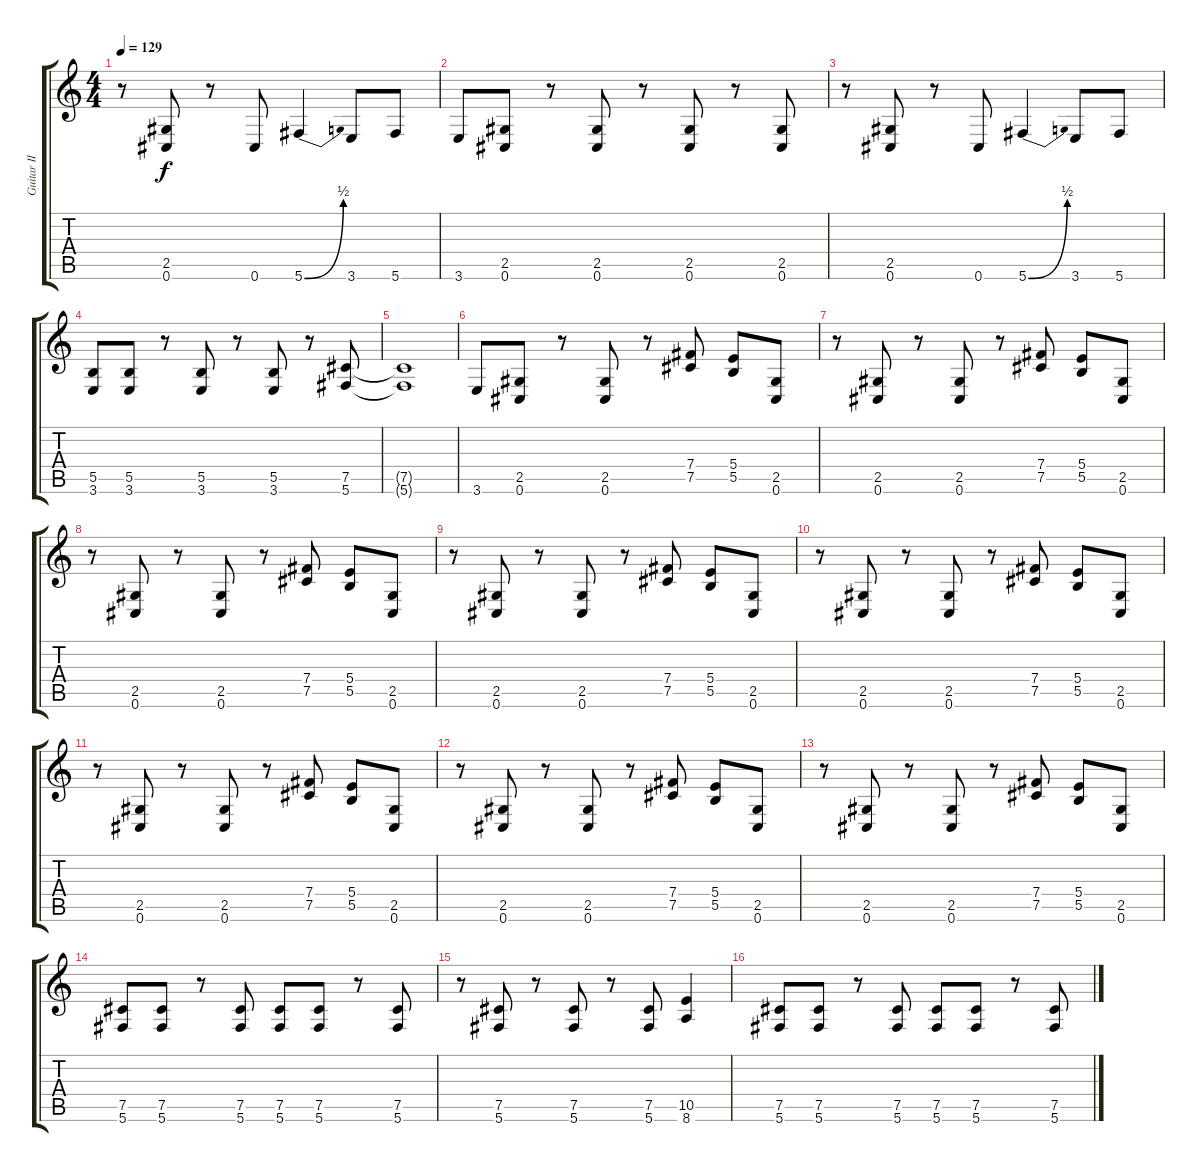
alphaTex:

\track ("Guitar II" "Guitar II") {instrument distortionguitar}
\staff {score tabs}
\tuning (Db4 Ab3 E3 B2 Gb2 Db2) {hide}
\ts (4 4)
\tempo 129
\clef g2
\ks c
r.8{dy f} (2.5 0.6).8 r.8 0.6.8 5.6{be (bend 0 0 60 2)}.4 3.6.8 5.6.8 |
3.6.8 (2.5 0.6).8 r.8 (2.5 0.6).8 r.8 (2.5 0.6).8 r.8 (2.5 0.6).8 |
r.8 (2.5 0.6).8 r.8 0.6.8 5.6{be (bend 0 0 60 2)}.4 3.6.8 5.6.8 |
(5.5 3.6).8 (5.5 3.6).8 r.8 (5.5 3.6).8 r.8 (5.5 3.6).8 r.8 (7.5 5.6).8 |
(7.5{t} 5.6{t}).1 |
3.6.8 (2.5 0.6).8 r.8 (2.5 0.6).8 r.8 (7.4 7.5).8 (5.4 5.5).8 (2.5 0.6).8 |
r.8 (2.5 0.6).8 r.8 (2.5 0.6).8 r.8 (7.4 7.5).8 (5.4 5.5).8 (2.5 0.6).8 |
r.8 (2.5 0.6).8 r.8 (2.5 0.6).8 r.8 (7.4 7.5).8 (5.4 5.5).8 (2.5 0.6).8 |
r.8 (2.5 0.6).8 r.8 (2.5 0.6).8 r.8 (7.4 7.5).8 (5.4 5.5).8 (2.5 0.6).8 |
r.8 (2.5 0.6).8 r.8 (2.5 0.6).8 r.8 (7.4 7.5).8 (5.4 5.5).8 (2.5 0.6).8 |
r.8 (2.5 0.6).8 r.8 (2.5 0.6).8 r.8 (7.4 7.5).8 (5.4 5.5).8 (2.5 0.6).8 |
r.8 (2.5 0.6).8 r.8 (2.5 0.6).8 r.8 (7.4 7.5).8 (5.4 5.5).8 (2.5 0.6).8 |
r.8 (2.5 0.6).8 r.8 (2.5 0.6).8 r.8 (7.4 7.5).8 (5.4 5.5).8 (2.5 0.6).8 |
(7.5 5.6).8 (7.5 5.6).8 r.8 (7.5 5.6).8 (7.5 5.6).8 (7.5 5.6).8 r.8 (7.5 5.6).8 |
r.8 (7.5 5.6).8 r.8 (7.5 5.6).8 r.8 (7.5 5.6).8 (10.5 8.6).4 |
(7.5 5.6).8 (7.5 5.6).8 r.8 (7.5 5.6).8 (7.5 5.6).8 (7.5 5.6).8 r.8 (7.5 5.6).8
